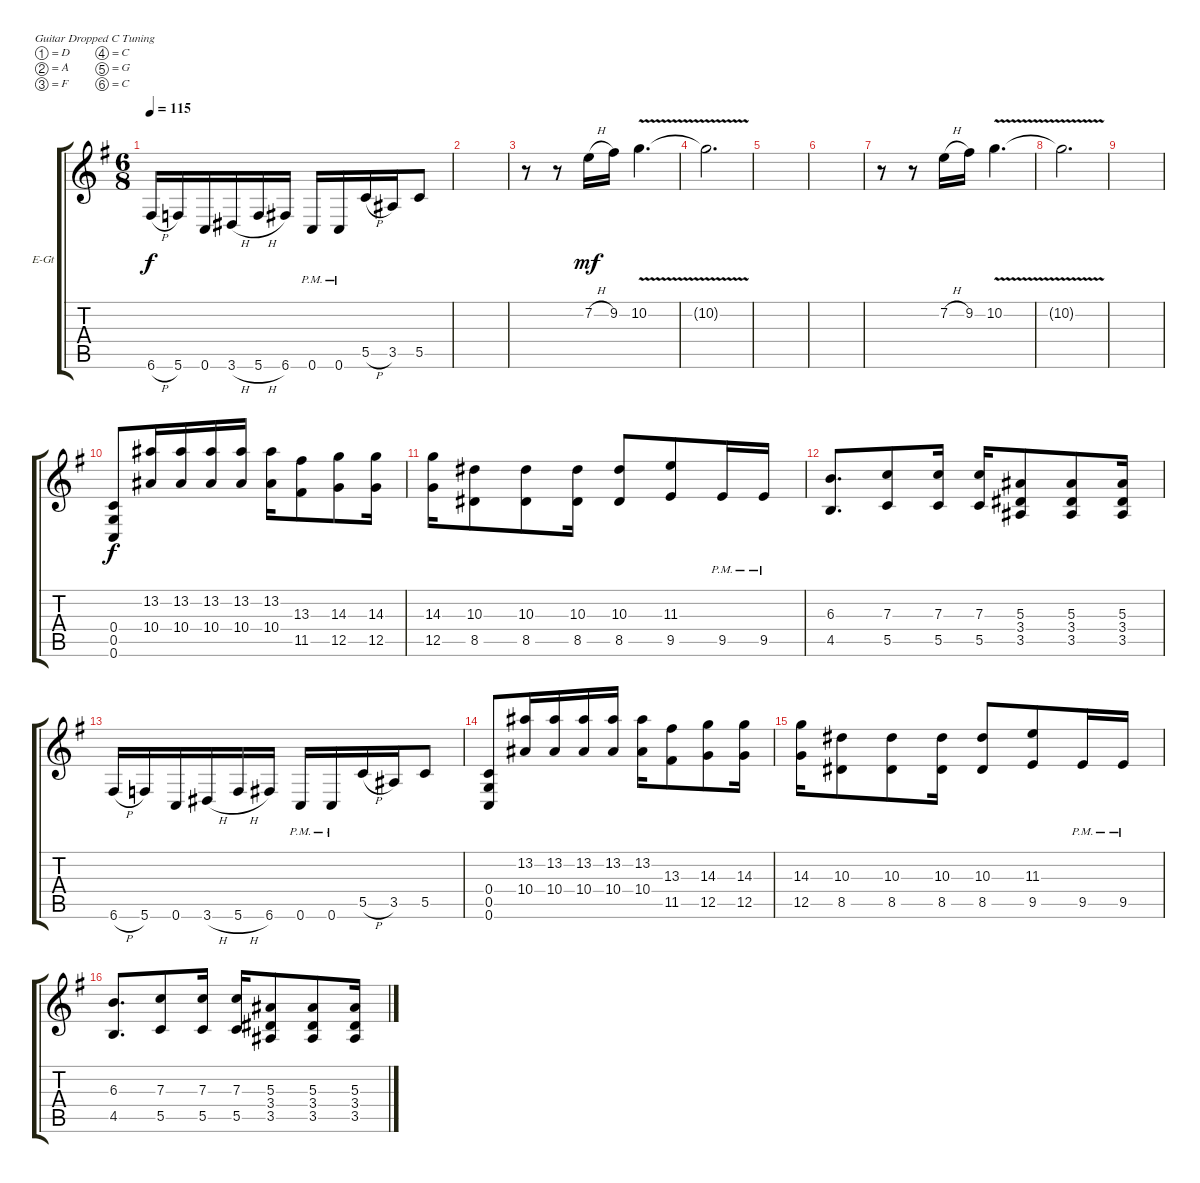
\bracketExtendMode groupsimilarinstruments
\firstSystemTrackNameOrientation horizontal
\otherSystemsTrackNameOrientation horizontal
\track ("Lead Overdub" "E-Gt") {instrument distortionguitar}
\staff {score tabs}
\tuning (D4 A3 F3 C3 G2 C2)
\ts (6 8)
\tempo 115
\clef g2
\ks eminor
6.6{h}.16{dy f} 5.6.16 0.6.16 3.6{h}.16 5.6{h}.16 6.6.16 0.6{pm}.16 0.6{pm}.16 5.5{h}.16 3.5.16 5.5.8 |
|
r.8 r.8 7.2{h}.16{dy mf} 9.2.16 10.2{v}.4{d} |
10.2{v t}.2{d} |
|
|
r.8 r.8 7.2{h}.16 9.2.16 10.2{v}.4{d} |
10.2{v t}.2{d} |
|
(0.6 0.5 0.4).8{dy f} (10.4 13.2).16 (13.2 10.4).16 (13.2 10.4).16 (13.2 10.4).16 (13.2 10.4).16 (11.5 13.3).8 (12.5 14.3).8 (12.5 14.3).16 |
(12.5 14.3).16 (8.5 10.3).8 (8.5 10.3).8 (8.5 10.3).16 (8.5 10.3).8 (9.5 11.3).8 9.5{pm}.16 9.5{pm}.16 |
(4.5 6.3).8{d} (7.3 5.5).8 (5.5 7.3).16 (5.5 7.3).16 (3.5 3.4 5.3).8 (3.4 3.5 5.3).8 (3.4 3.5 5.3).16 |
6.6{h}.16 5.6.16 0.6.16 3.6{h}.16 5.6{h}.16 6.6.16 0.6{pm}.16 0.6{pm}.16 5.5{h}.16 3.5.16 5.5.8 |
(0.6 0.5 0.4).8 (10.4 13.2).16 (13.2 10.4).16 (13.2 10.4).16 (13.2 10.4).16 (13.2 10.4).16 (11.5 13.3).8 (12.5 14.3).8 (12.5 14.3).16 |
(12.5 14.3).16 (8.5 10.3).8 (8.5 10.3).8 (8.5 10.3).16 (8.5 10.3).8 (9.5 11.3).8 9.5{pm}.16 9.5{pm}.16 |
(4.5 6.3).8{d} (7.3 5.5).8 (5.5 7.3).16 (5.5 7.3).16 (3.5 3.4 5.3).8 (3.4 3.5 5.3).8 (3.4 3.5 5.3).16
